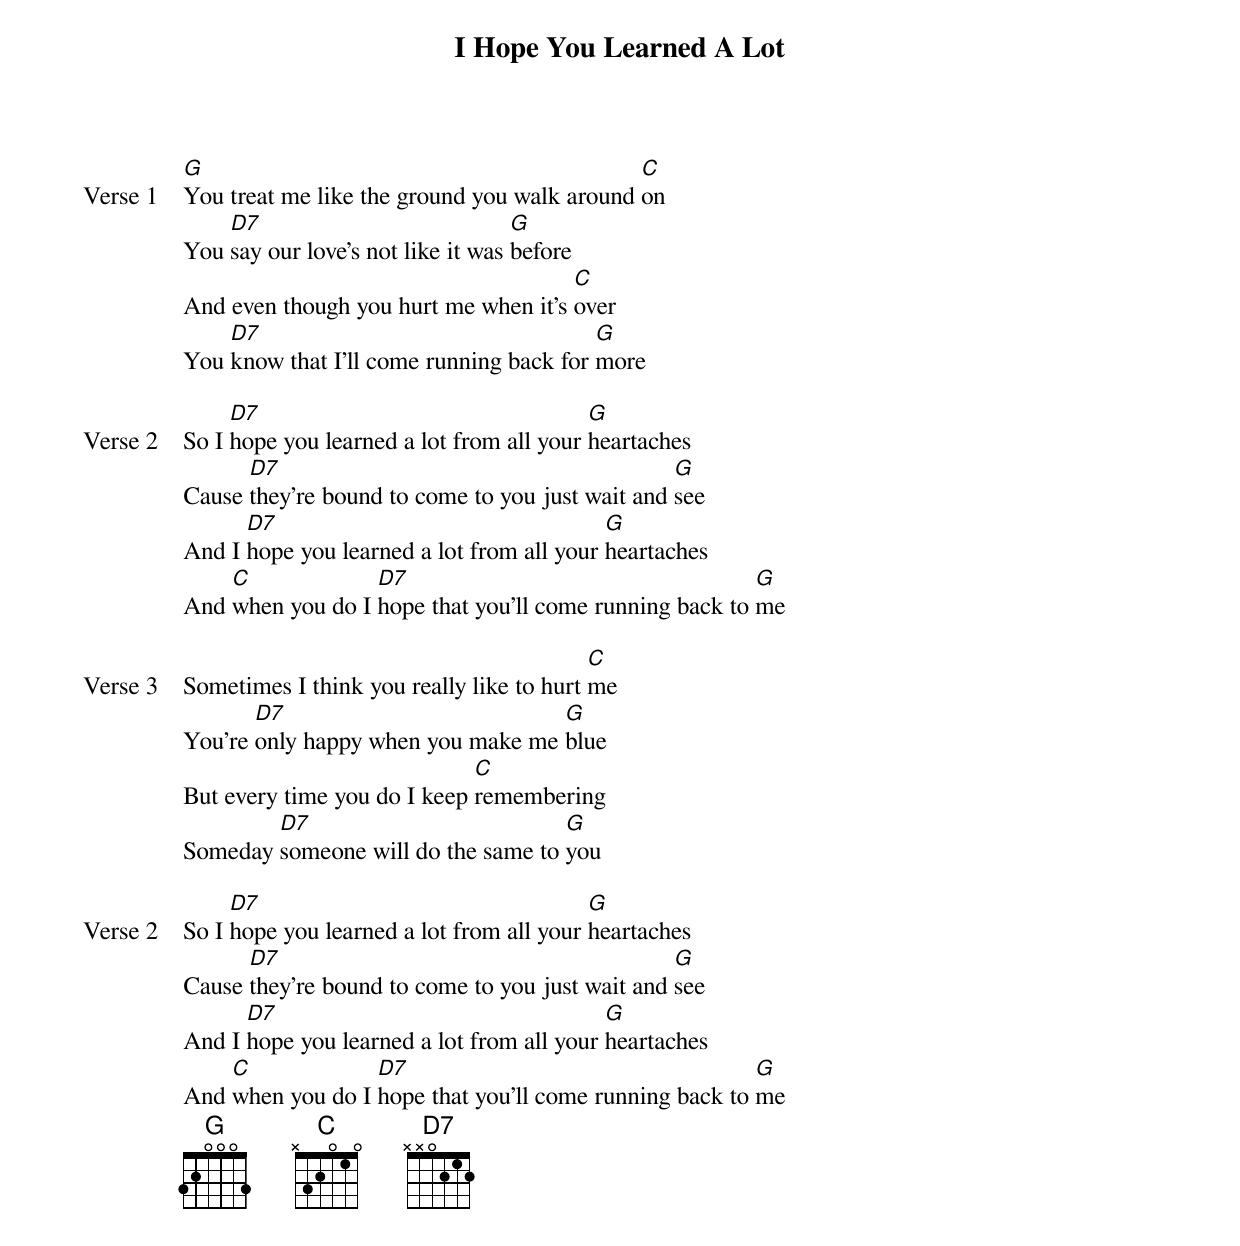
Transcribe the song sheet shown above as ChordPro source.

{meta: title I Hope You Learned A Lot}
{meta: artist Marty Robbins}
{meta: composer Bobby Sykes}
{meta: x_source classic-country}
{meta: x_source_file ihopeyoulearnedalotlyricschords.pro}
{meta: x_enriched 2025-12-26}

{start_of_verse: Verse 1}
[G]You treat me like the ground you walk around [C]on
You [D7]say our love's not like it was [G]before
And even though you hurt me when it's [C]over
You [D7]know that I'll come running back for [G]more
{end_of_verse}

{start_of_verse: Verse 2}
So I [D7]hope you learned a lot from all your [G]heartaches
Cause [D7]they're bound to come to you just wait and [G]see
And I [D7]hope you learned a lot from all your [G]heartaches
And [C]when you do I [D7]hope that you'll come running back to [G]me
{end_of_verse}

{start_of_verse: Verse 3}
Sometimes I think you really like to hurt [C]me
You're [D7]only happy when you make me [G]blue
But every time you do I keep [C]remembering
Someday [D7]someone will do the same to [G]you
{end_of_verse}

{start_of_verse: Verse 2}
So I [D7]hope you learned a lot from all your [G]heartaches
Cause [D7]they're bound to come to you just wait and [G]see
And I [D7]hope you learned a lot from all your [G]heartaches
And [C]when you do I [D7]hope that you'll come running back to [G]me
{end_of_verse}
